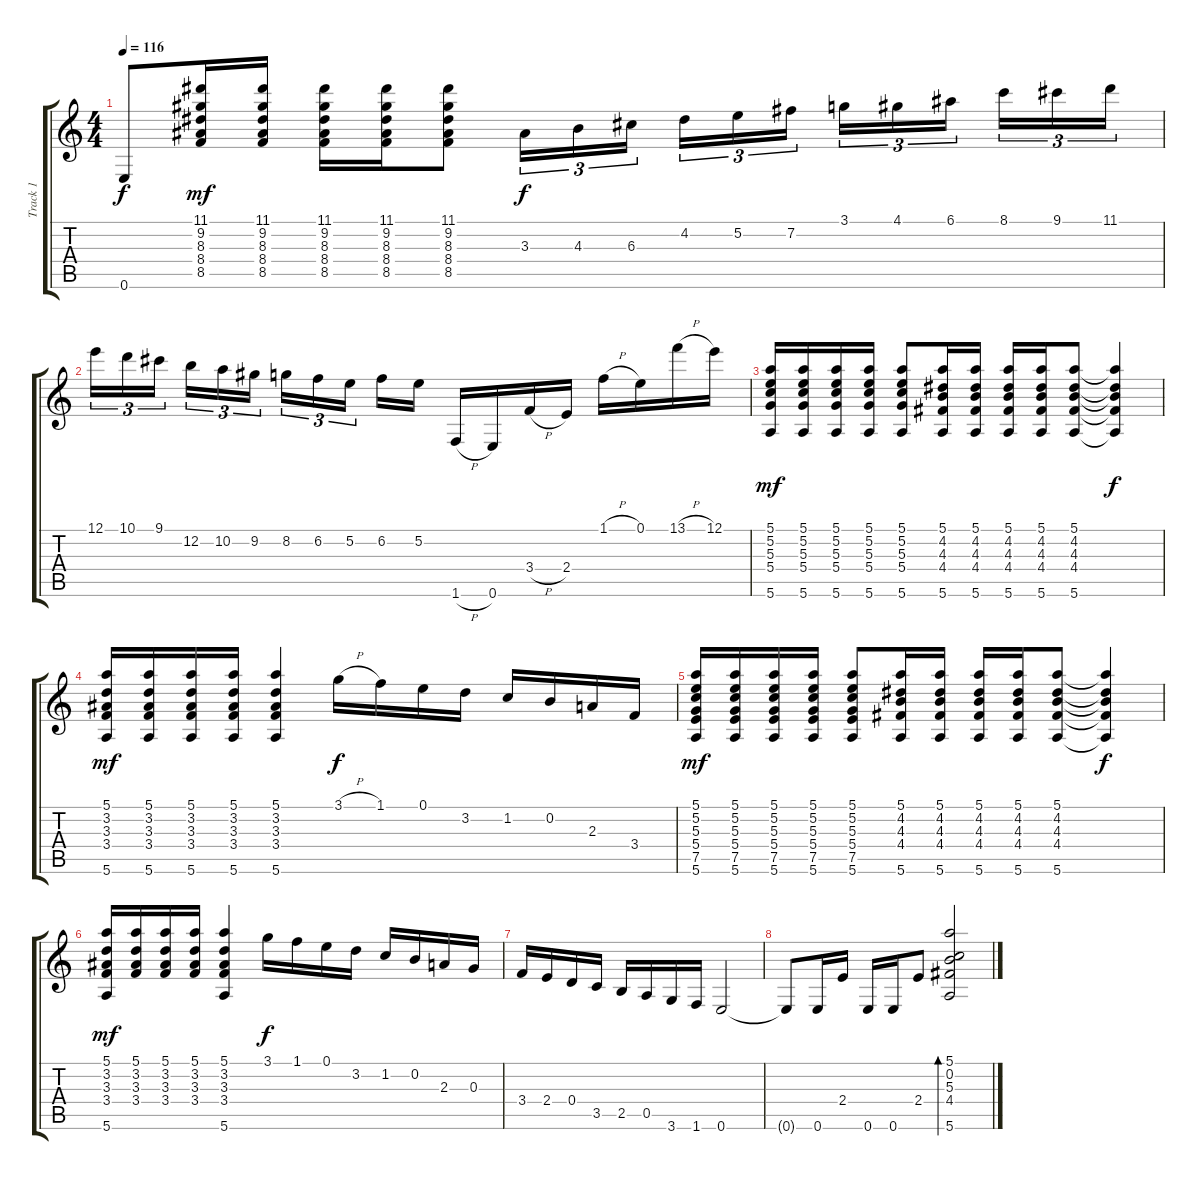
\track ("Track 1" "Track 1") {instrument acousticguitarnylon}
\staff {score tabs}
\tuning (E4 B3 G3 D3 A2 E2) {hide}
\ts (4 4)
\tempo 116
\clef g2
\ks c
0.6.8{dy f} (11.1 9.2 8.3 8.4 8.5).16{dy mf} (11.1 9.2 8.3 8.4 8.5).16 (11.1 9.2 8.3 8.4 8.5).16 (11.1 9.2 8.3 8.4 8.5).16 (11.1 9.2 8.3 8.4 8.5).8 3.3.16{tu (3 2) dy f} 4.3.16{tu (3 2)} 6.3.16{tu (3 2)} 4.2.16{tu (3 2)} 5.2.16{tu (3 2)} 7.2.16{tu (3 2)} 3.1.16{tu (3 2)} 4.1.16{tu (3 2)} 6.1.16{tu (3 2)} 8.1.16{tu (3 2)} 9.1.16{tu (3 2)} 11.1.16{tu (3 2)} |
12.1.16{tu (3 2)} 10.1.16{tu (3 2)} 9.1.16{tu (3 2)} 12.2.16{tu (3 2)} 10.2.16{tu (3 2)} 9.2.16{tu (3 2)} 8.2.16{tu (3 2)} 6.2.16{tu (3 2)} 5.2.16{tu (3 2)} 6.2.16 5.2.16 1.6{h}.16 0.6.16 3.4{h}.16 2.4.16 1.1{h}.16 0.1.16 13.1{h}.16 12.1.16 |
(5.1 5.2 5.3 5.4 5.6).16{dy mf} (5.1 5.2 5.3 5.4 5.6).16 (5.1 5.2 5.3 5.4 5.6).16 (5.1 5.2 5.3 5.4 5.6).16 (5.1 5.2 5.3 5.4 5.6).8 (5.1 4.2 4.3 4.4 5.6).16 (5.1 4.2 4.3 4.4 5.6).16 (5.1 4.2 4.3 4.4 5.6).16 (5.1 4.2 4.3 4.4 5.6).16 (5.1 4.2 4.3 4.4 5.6).8 (5.1{t} 4.2{t} 4.3{t} 4.4{t} 5.6{t}).4{dy f} |
(5.1 3.2 3.3 3.4 5.6).16{dy mf} (5.1 3.2 3.3 3.4 5.6).16 (5.1 3.2 3.3 3.4 5.6).16 (5.1 3.2 3.3 3.4 5.6).16 (5.1 3.2 3.3 3.4 5.6).4 3.1{h}.16{dy f} 1.1.16 0.1.16 3.2.16 1.2.16 0.2.16 2.3.16 3.4.16 |
(5.1 5.2 5.3 5.4 7.5 5.6).16{dy mf} (5.1 5.2 5.3 5.4 7.5 5.6).16 (5.1 5.2 5.3 5.4 7.5 5.6).16 (5.1 5.2 5.3 5.4 7.5 5.6).16 (5.1 5.2 5.3 5.4 7.5 5.6).8 (5.1 4.2 4.3 4.4 5.6).16 (5.1 4.2 4.3 4.4 5.6).16 (5.1 4.2 4.3 4.4 5.6).16 (5.1 4.2 4.3 4.4 5.6).16 (5.1 4.2 4.3 4.4 5.6).8 (5.1{t} 4.2{t} 4.3{t} 4.4{t} 5.6{t}).4{dy f} |
(5.1 3.2 3.3 3.4 5.6).16{dy mf} (5.1 3.2 3.3 3.4).16 (5.1 3.2 3.3 3.4).16 (5.1 3.2 3.3 3.4).16 (5.1 3.2 3.3 3.4 5.6).4 3.1.16{dy f} 1.1.16 0.1.16 3.2.16 1.2.16 0.2.16 2.3.16 0.3.16 |
3.4.16 2.4.16 0.4.16 3.5.16 2.5.16 0.5.16 3.6.16 1.6.16 0.6.2 |
0.6{t}.8 0.6.16 2.4.16 0.6.16 0.6.16 2.4.8 (5.1 0.2 5.3 4.4 5.6).2{bd 240}
